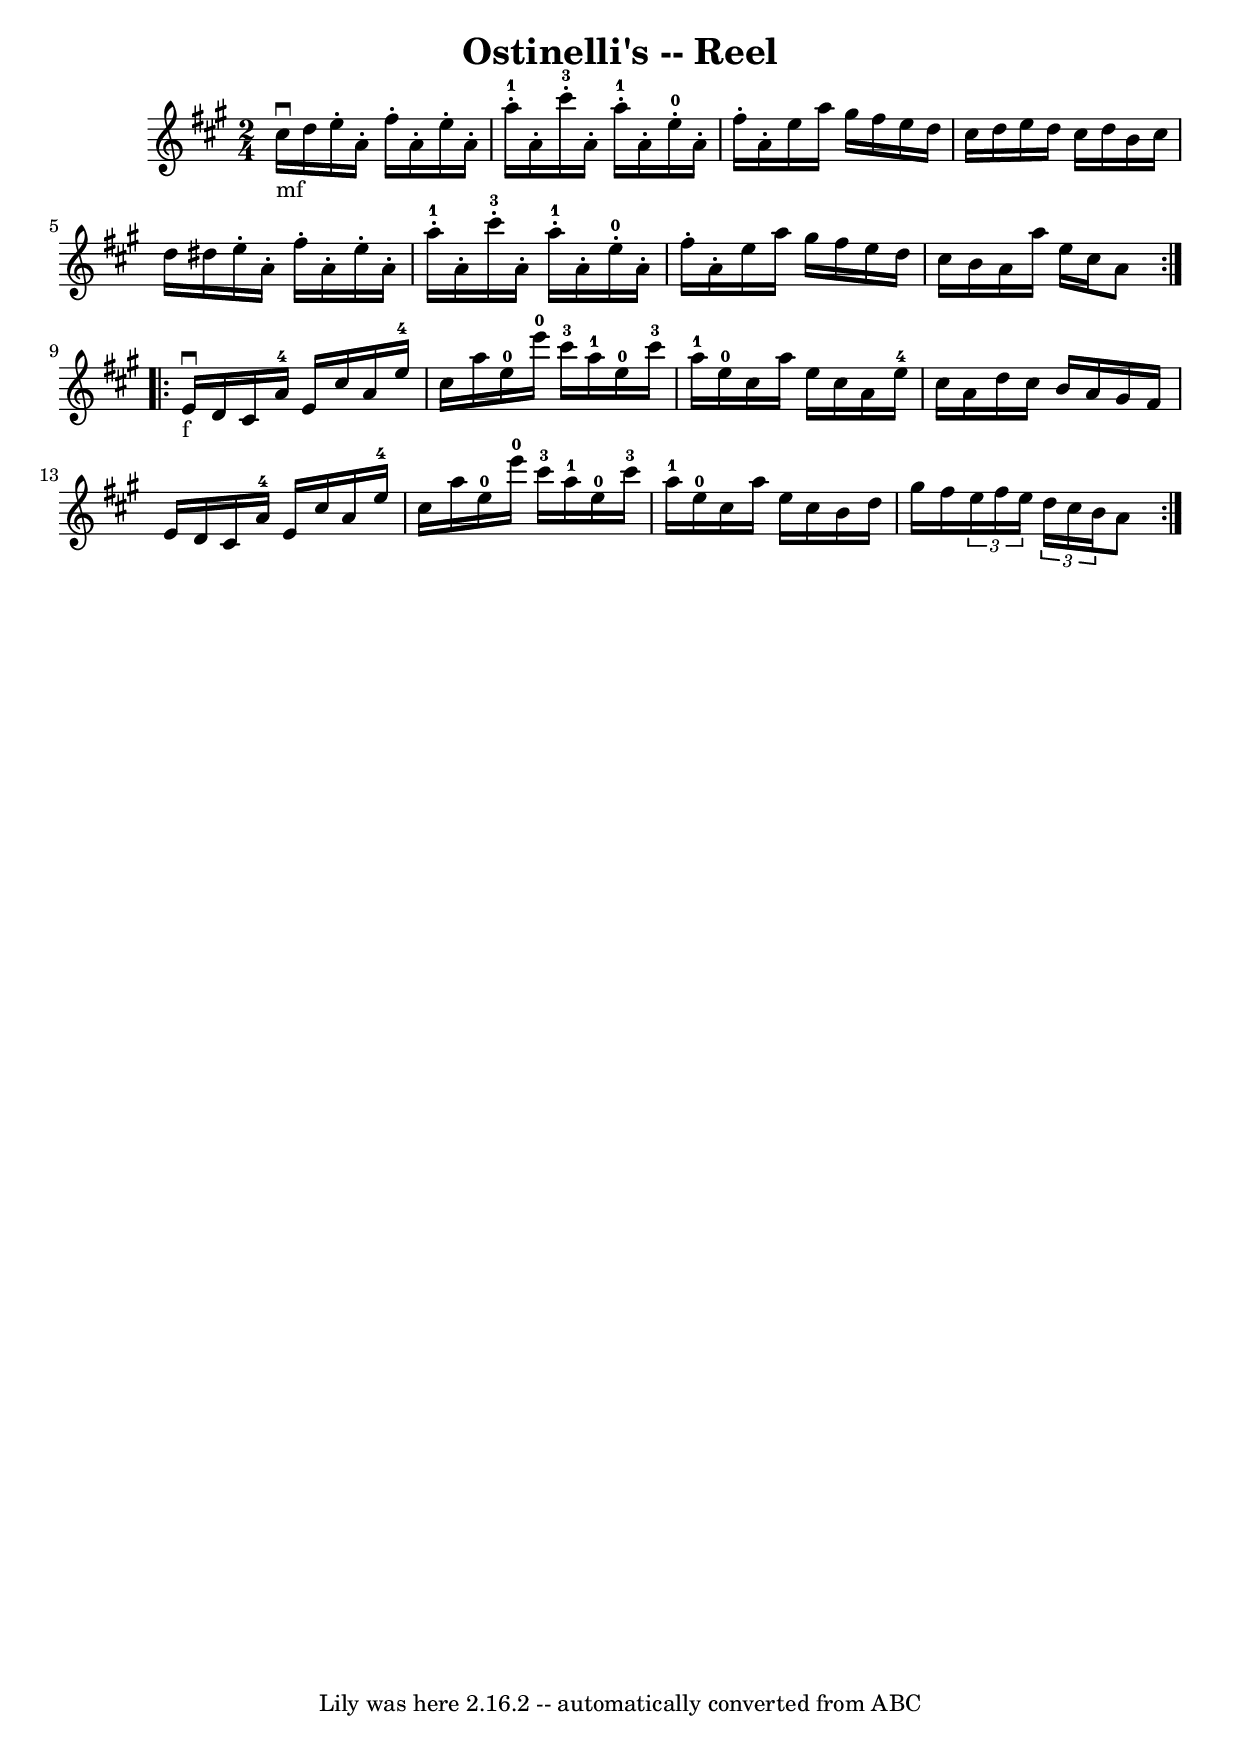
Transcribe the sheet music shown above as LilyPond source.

\version "2.16.2"
\include "Mammoth.ily"
\header {
  %% book = "Ryan's Mammoth Collection"
  crossRefNumber = "1"
  footnotes = "\\\\311"
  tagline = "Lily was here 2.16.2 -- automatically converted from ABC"
  title = "Ostinelli's -- Reel"

}
voicedefault =  {



  \repeat volta 2 {

    \time 2/4 
    \key a \major
 cis''16_"mf"^\downbow d''16  |
    e''16 
    -. a'16 -. fis''16 -. a'16 -. e''16 -. a'16 -. a''16-1-.   
    a'16 -.   |
    cis'''16-3-. a'16 -. a''16-1-. a'16 -.     
    e''16-0-. a'16 -. fis''16 -. a'16 -.   |
    e''16 a''16   
    gis''16 fis''16 e''16 d''16 cis''16 d''16    |
    e''16   
    d''16 cis''16 d''16 b'16 cis''16 d''16 dis''16    |
    
    e''16 -. a'16 -. fis''16 -. a'16 -. e''16 -. a'16 -. a''16 
    -1-. a'16 -.   |
    cis'''16-3-. a'16 -. a''16-1-.   
    a'16 -. e''16-0-. a'16 -. fis''16 -. a'16 -.   |
    e''16  
    a''16 gis''16 fis''16 e''16 d''16 cis''16 b'16    |
    
    a'16 a''16 e''16 cis''16 a'8    
  }     
  \repeat volta 2 {
    e'16 
    _"f"^\downbow d'16  |
    cis'16 a'16-4 e'16 cis''16    
    a'16 e''16-4 cis''16 a''16    |
    e''16-0 e'''16-0  
    cis'''16-3 a''16-1 e''16-0 cis'''16-3 a''16-1 e''16 
    -0   |
    cis''16 a''16 e''16 cis''16 a'16 e''16-4  
    cis''16 a'16    |
    d''16 cis''16 b'16 a'16 gis'16    
    fis'16 e'16 d'16    |
    cis'16 a'16-4 e'16 cis''16    
    a'16 e''16-4 cis''16 a''16    |
    e''16-0 e'''16-0  
    cis'''16-3 a''16-1 e''16-0 cis'''16-3 a''16-1 e''16 
    -0   |
    cis''16 a''16 e''16 cis''16 b'16 d''16    
    gis''16 fis''16    |
    \times 2/3 { e''16 fis''16 e''16  
	       }   
    \times 2/3 { d''16 cis''16 b'16  
	       } a'8  
  }   

}

\score{
  <<

    \context Staff="default"
    {
      \voicedefault 
      
    }

  >>
  \layout {
    
  }
  \midi {
  }

}
